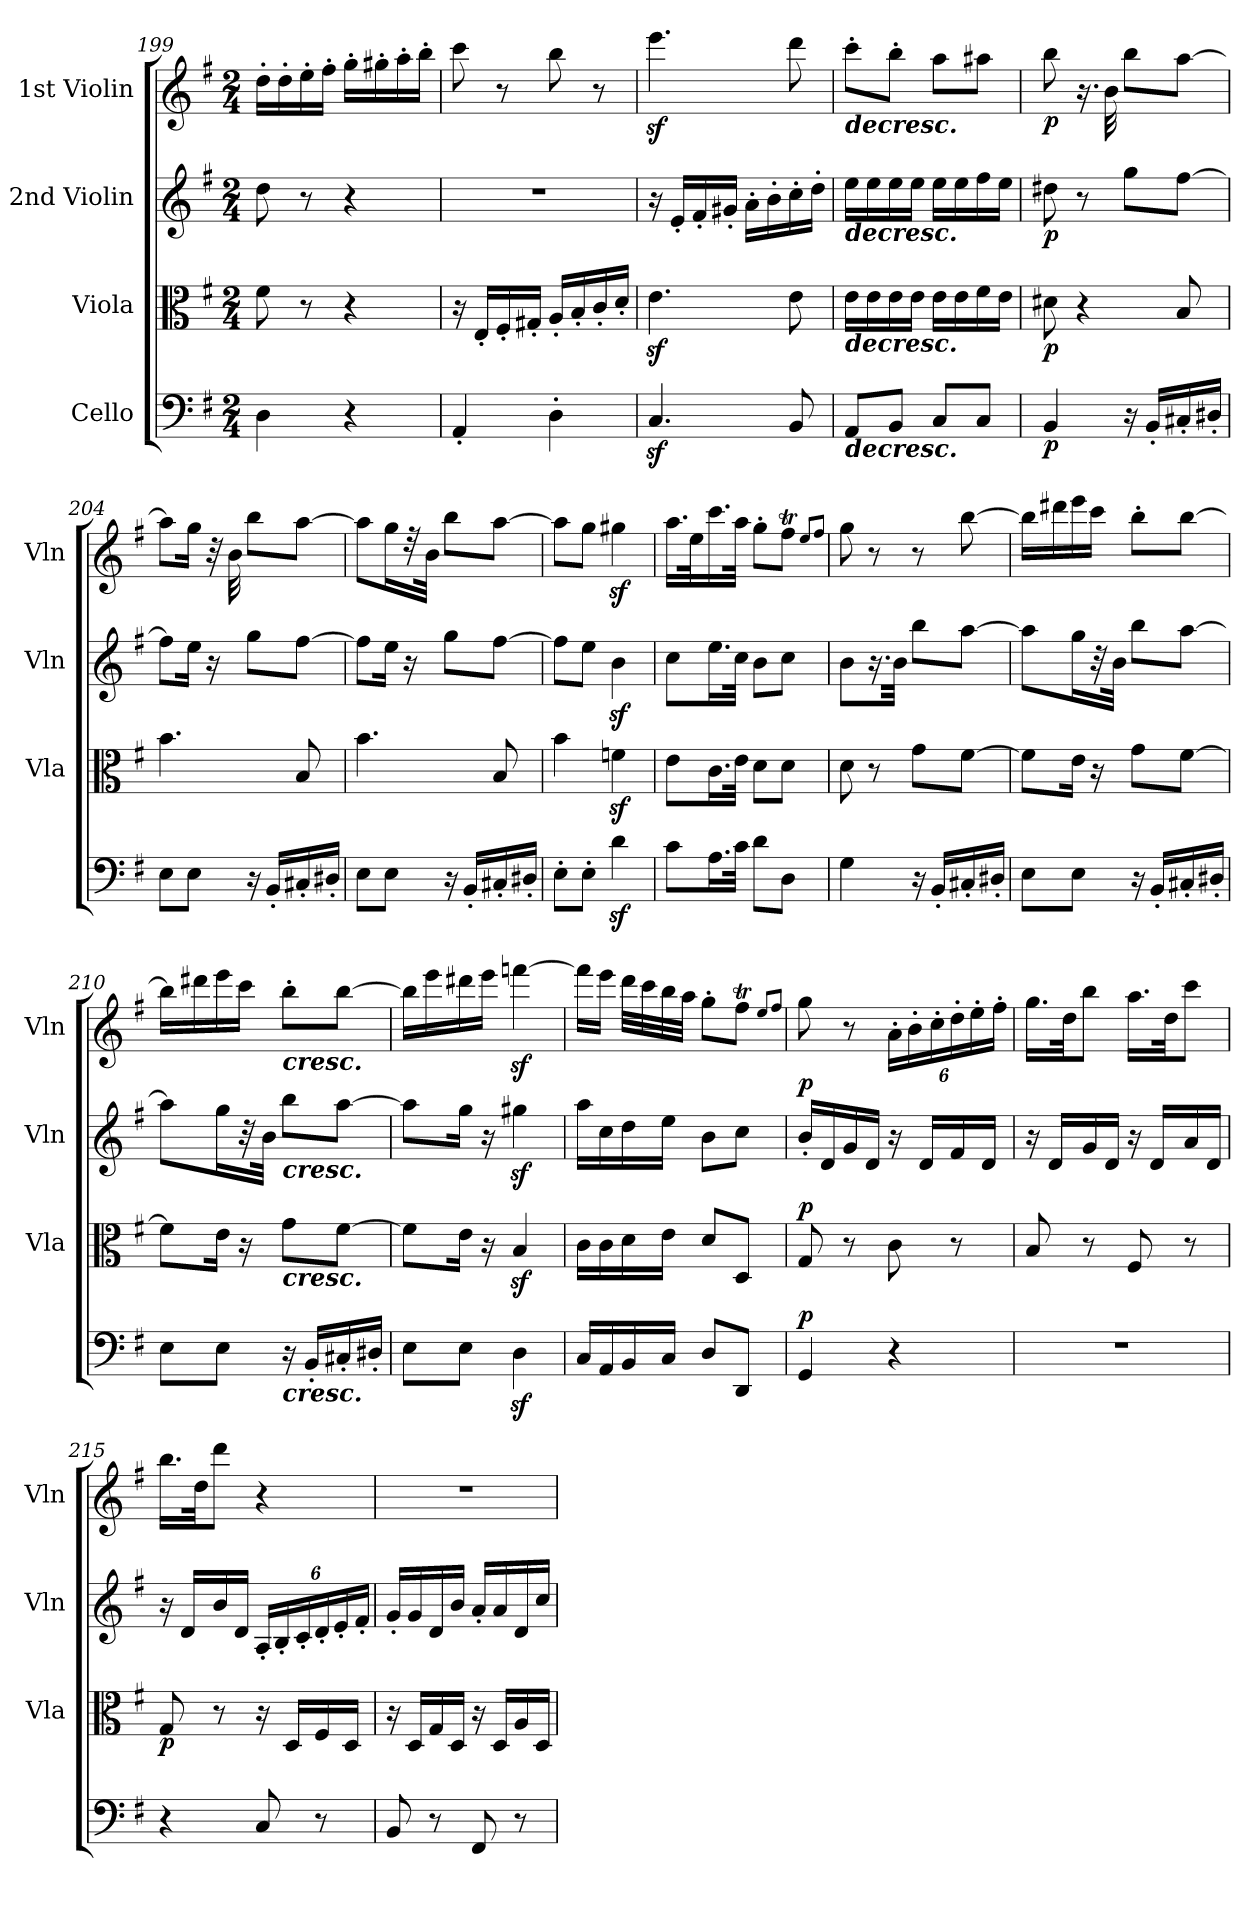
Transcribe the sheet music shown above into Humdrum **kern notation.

**kern	**dynam	**kern	**dynam	**kern	**dynam	**kern	**dynam
*part4	*part4	*part3	*part3	*part2	*part2	*part1	*part1
*staff4	*staff4	*staff3	*staff3	*staff2	*staff2	*staff1	*staff1
*I"Cello	*	*I"Viola	*	*I"2nd Violin	*	*I"1st Violin	*
*	*	*I'Vla	*	*I'Vln	*	*I'Vln	*
!!LO:LB:g=z
*clefF4	*	*clefC3	*	*clefG2	*	*clefG2	*
*k[f#]	*	*k[f#]	*	*k[f#]	*	*k[f#]	*
*G:	*	*G:	*	*G:	*	*G:	*
*M2/4	*	*M2/4	*	*M2/4	*	*M2/4	*
=199	=199	=199	=199	=199	=199	=199	=199
4D\	.	8f#\	.	8dd\	.	16dd'\LL	.
.	.	.	.	.	.	16dd'\	.
.	.	8r	.	8r	.	16ee'\	.
.	.	.	.	.	.	16ff#'\JJ	.
4r	.	4r	.	4r	.	16gg'\LL	.
.	.	.	.	.	.	16gg#X'\	.
.	.	.	.	.	.	16aa'\	.
.	.	.	.	.	.	16bb'\JJ	.
=200	=200	=200	=200	=200	=200	=200	=200
4AA'/	.	16r	.	2r	.	8ccc\	.
.	.	16E'/LL	.	.	.	.	.
.	.	16F#'/	.	.	.	8r	.
.	.	16G#X'/JJ	.	.	.	.	.
4D'\	.	16A'/LL	.	.	.	8bb\	.
.	.	16B'/	.	.	.	.	.
.	.	16c'/	.	.	.	8r	.
.	.	16d'/JJ	.	.	.	.	.
=201	=201	=201	=201	=201	=201	=201	=201
4.Cz</	.	4.ez<\	.	16r	.	4.eeez<\	.
.	.	.	.	16e'/LL	.	.	.
.	.	.	.	16f#'/	.	.	.
.	.	.	.	16g#X'/JJ	.	.	.
.	.	.	.	16a'\LL	.	.	.
.	.	.	.	16b'\	.	.	.
8BB/	.	8e\	.	16cc'\	.	8ddd\	.
.	.	.	.	16dd'\JJ	.	.	.
=202	=202	=202	=202	=202	=202	=202	=202
!	!	!	!	!	!	!LO:TX:b:Bi:t=decresc.	!
!	!	!	!	!LO:TX:b:Bi:t=decresc.	!	!	!
!	!	!LO:TX:b:Bi:t=decresc.	!	!	!	!	!
!LO:TX:b:Bi:t=decresc.	!	!	!	!	!	!	!
8AA/L	.	16e\LL	.	16ee\LL	.	8ccc'\L	.
.	.	16e\	.	16ee\	.	.	.
8BB/J	.	16e\	.	16ee\	.	8bb'\J	.
.	.	16e\JJ	.	16ee\JJ	.	.	.
8C/L	.	16e\LL	.	16ee\LL	.	8aa\L	.
.	.	16e\	.	16ee\	.	.	.
8C/J	.	16f#\	.	16ff#\	.	8aa#X\J	.
.	.	16e\JJ	.	16ee\JJ	.	.	.
=203	=203	=203	=203	=203	=203	=203	=203
!	!LO:DY:b	!	!LO:DY:b	!	!LO:DY:b	!	!LO:DY:b
4BB/	p	8d#X\	p	8dd#X\	p	8bb\	p
.	.	4r	.	8r	.	16.r	.
.	.	.	.	.	.	32b\	.
16r	.	.	.	8gg\L	.	8bb\L	.
16BB'/LL	.	.	.	.	.	.	.
16C#X'/	.	8B/	.	[8ff#\J	.	[8aa\J	.
16D#X'/JJ	.	.	.	.	.	.	.
!!LO:PB:g=z
=204	=204	=204	=204	=204	=204	=204	=204
8E\L	.	4.b\	.	8ff#\L]	.	8aa\L]	.
8E\J	.	.	.	16ee\Jk	.	16gg\Jk	.
.	.	.	.	16r	.	32r	.
.	.	.	.	.	.	32b\	.
16r	.	.	.	8gg\L	.	8bb\L	.
16BB'/LL	.	.	.	.	.	.	.
16C#X'/	.	8B/	.	[8ff#\J	.	[8aa\J	.
16D#X'/JJ	.	.	.	.	.	.	.
=205	=205	=205	=205	=205	=205	=205	=205
8E\L	.	4.b\	.	8ff#\L]	.	8aa\L]	.
8E\J	.	.	.	16ee\Jk	.	16gg\L	.
.	.	.	.	16r	.	32r	.
.	.	.	.	.	.	32b\JJk	.
16r	.	.	.	8gg\L	.	8bb\L	.
16BB'/LL	.	.	.	.	.	.	.
16C#X'/	.	8B/	.	[8ff#\J	.	[8aa\J	.
16D#X'/JJ	.	.	.	.	.	.	.
=206	=206	=206	=206	=206	=206	=206	=206
8E'\L	.	4b\	.	8ff#\L]	.	8aa\L]	.
8E'\J	.	.	.	8ee\J	.	8gg\J	.
4dz<\	.	4fnz<\	.	4bz<\	.	4gg#Xz<\	.
=207	=207	=207	=207	=207	=207	=207	=207
8c\L	.	8e\L	.	8cc\L	.	16.aa\LL	.
.	.	.	.	.	.	32ee\K	.
16.A\L	.	16.c\L	.	16.ee\L	.	16.ccc\	.
32c\JJk	.	32e\JJk	.	32cc\JJk	.	32aa\JJk	.
8d\L	.	8d\L	.	8b\L	.	8gg'\L	.
8D\J	.	8d\J	.	8cc\J	.	8ff#t\J	.
.	.	.	.	.	.	8qee/L	.
.	.	.	.	.	.	8qff#/J	.
!!LO:LB:g=z
=208	=208	=208	=208	=208	=208	=208	=208
4G\	.	8d\	.	8b\L	.	8gg\	.
.	.	8r	.	16.r	.	8r	.
.	.	.	.	32b\Jkk	.	.	.
16r	.	8g\L	.	8bb\L	.	8r	.
16BB'/LL	.	.	.	.	.	.	.
16C#X'/	.	[8f#\J	.	[8aa\J	.	[8bb\	.
16D#X'/JJ	.	.	.	.	.	.	.
!!LO:PB:g=z
=209	=209	=209	=209	=209	=209	=209	=209
8E\L	.	8f#\L]	.	8aa\L]	.	16bb\LL]	.
.	.	.	.	.	.	16ddd#X\	.
8E\J	.	16e\Jk	.	16gg\L	.	16eee\	.
.	.	16r	.	32r	.	16ccc\JJ	.
.	.	.	.	32b\JJk	.	.	.
16r	.	8g\L	.	8bb\L	.	8bb'\L	.
16BB'/LL	.	.	.	.	.	.	.
16C#X'/	.	[8f#\J	.	[8aa\J	.	[8bb\J	.
16D#X'/JJ	.	.	.	.	.	.	.
=210	=210	=210	=210	=210	=210	=210	=210
8E\L	.	8f#\L]	.	8aa\L]	.	16bb\LL]	.
.	.	.	.	.	.	16ddd#X\	.
8E\J	.	16e\Jk	.	16gg\L	.	16eee\	.
.	.	16r	.	32r	.	16ccc\JJ	.
.	.	.	.	32b\JJk	.	.	.
!	!	!	!	!	!	!LO:TX:b:Bi:t=cresc.	!
!	!	!	!	!LO:TX:b:Bi:t=cresc.	!	!	!
!	!	!LO:TX:b:Bi:t=cresc.	!	!	!	!	!
!LO:TX:b:Bi:t=cresc.	!	!	!	!	!	!	!
16r	.	8g\L	.	8bb\L	.	8bb'\L	.
16BB'/LL	.	.	.	.	.	.	.
16C#X'/	.	[8f#\J	.	[8aa\J	.	[8bb\J	.
16D#X'/JJ	.	.	.	.	.	.	.
=211	=211	=211	=211	=211	=211	=211	=211
8E\L	.	8f#\L]	.	8aa\L]	.	16bb\LL]	.
.	.	.	.	.	.	16eee\	.
8E\J	.	16e\Jk	.	16gg\Jk	.	16ddd#X\	.
.	.	16r	.	16r	.	16eee\JJ	.
4Dz<\	.	4Bz</	.	4gg#Xz<\	.	[4fffnz<\	.
!!LO:LB:g=z
=212	=212	=212	=212	=212	=212	=212	=212
16C/LL	.	16c\LL	.	16aa\LL	.	16fff\LL]	.
16AA/	.	16c\	.	16cc\	.	16eee\JJ	.
16BB/	.	16d\	.	16dd\	.	32ddd\LLL	.
.	.	.	.	.	.	32ccc\	.
16C/JJ	.	16e\JJ	.	16ee\JJ	.	32bb\	.
.	.	.	.	.	.	32aa\JJJ	.
8D/L	.	8d/L	.	8b\L	.	8gg'\L	.
8DD/J	.	8D/J	.	8cc\J	.	8ff#t\J	.
.	.	.	.	.	.	8qee/L	.
.	.	.	.	.	.	8qff#/J	.
!!LO:PB:g=z
=213	=213	=213	=213	=213	=213	=213	=213
!	!LO:DY:a	!	!LO:DY:a	!	!LO:DY:a	!	!
4GG/	p	8G/	p	16b'/LL	p	8gg\	.
.	.	.	.	16d/	.	.	.
.	.	8r	.	16g/	.	8r	.
.	.	.	.	16d/JJ	.	.	.
*	*	*	*	*	*	*Xbrackettup	*
4r	.	8c\	.	16r	.	24a'\LL	.
.	.	.	.	.	.	24b'\	.
.	.	.	.	16d/LL	.	.	.
.	.	.	.	.	.	24cc'\	.
.	.	8r	.	16f#/	.	24dd'\	.
.	.	.	.	.	.	24ee'\	.
.	.	.	.	16d/JJ	.	.	.
.	.	.	.	.	.	24ff#'\JJ	.
=214	=214	=214	=214	=214	=214	=214	=214
2r	.	8B/	.	16r	.	16.gg\LL	.
.	.	.	.	16d/LL	.	.	.
.	.	.	.	.	.	32dd\JK	.
.	.	8r	.	16g/	.	8bb\J	.
.	.	.	.	16d/JJ	.	.	.
.	.	8F#/	.	16r	.	16.aa\LL	.
.	.	.	.	16d/LL	.	.	.
.	.	.	.	.	.	32dd\JK	.
.	.	8r	.	16a/	.	8ccc\J	.
.	.	.	.	16d/JJ	.	.	.
=215	=215	=215	=215	=215	=215	=215	=215
!	!	!	!LO:DY:b	!	!	!	!
4r	.	8G/	p	16r	.	16.bb\LL	.
.	.	.	.	16d/LL	.	.	.
.	.	.	.	.	.	32dd\JK	.
.	.	8r	.	16b/	.	8ddd\J	.
.	.	.	.	16d/JJ	.	.	.
*	*	*	*	*Xbrackettup	*	*	*
8C/	.	16r	.	24A'/LL	.	4r	.
.	.	.	.	24B'/	.	.	.
.	.	16D/LL	.	.	.	.	.
.	.	.	.	24c'/	.	.	.
8r	.	16F#/	.	24d'/	.	.	.
.	.	.	.	24e'/	.	.	.
.	.	16D/JJ	.	.	.	.	.
.	.	.	.	24f#'/JJ	.	.	.
=216	=216	=216	=216	=216	=216	=216	=216
8BB/	.	16r	.	16g'/LL	.	2r	.
.	.	16D/LL	.	16g/	.	.	.
8r	.	16G/	.	16d/	.	.	.
.	.	16D/JJ	.	16b/JJ	.	.	.
8FF#/	.	16r	.	16a'/LL	.	.	.
.	.	16D/LL	.	16a/	.	.	.
8r	.	16A/	.	16d/	.	.	.
.	.	16D/JJ	.	16cc/JJ	.	.	.
=	=	=	=	=	=	=	=
*-	*-	*-	*-	*-	*-	*-	*-
